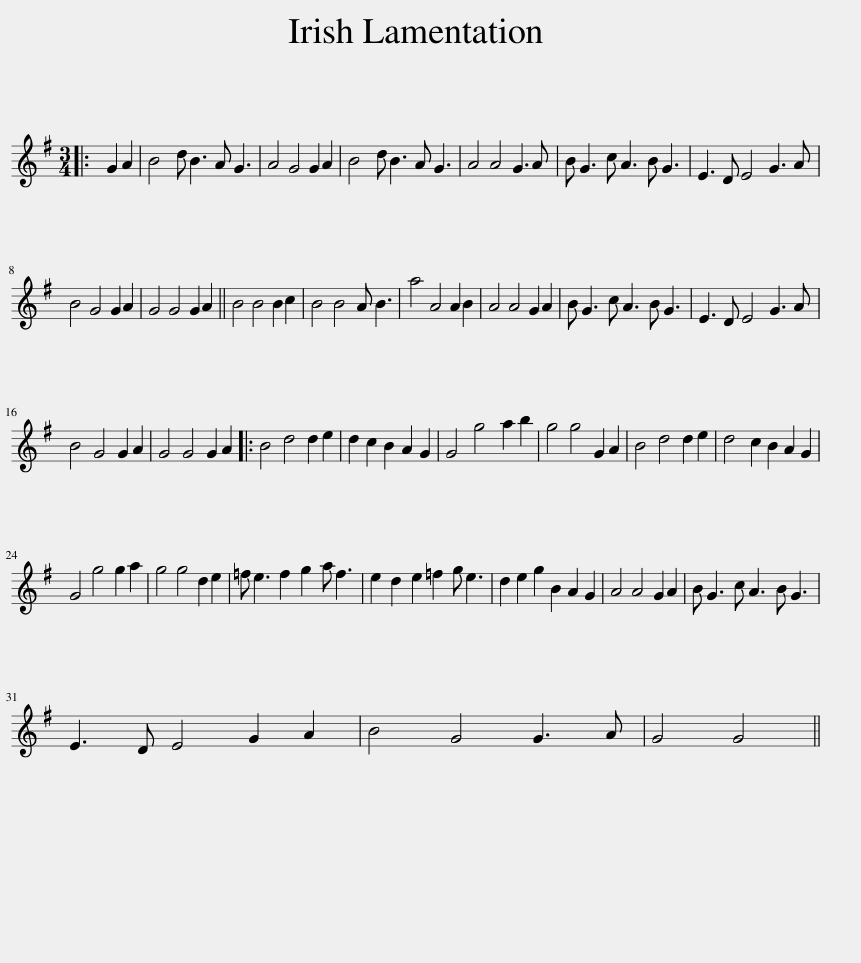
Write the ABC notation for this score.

X:1
L:1/8
M:3/4
I:linebreak $
K:G
V:1 treble
V:1
|: G2 A2 | B4 d B3 A G3 | A4 G4 G2 A2 | B4 d B3 A G3 | A4 A4 G3 A | %5
 B G3 c A3 B G3 | E3 D E4 G3 A |$ B4 G4 G2 A2 | G4 G4 G2 A2 || B4 B4 B2 c2 | %10
 B4 B4 A B3 | a4 A4 A2 B2 | A4 A4 G2 A2 | B G3 c A3 B G3 | E3 D E4 G3 A |$ %15
 B4 G4 G2 A2 | G4 G4 G2 A2 |: B4 d4 d2 e2 | d2 c2 B2 A2 G2 | G4 g4 a2 b2 | %20
 g4 g4 G2 A2 | B4 d4 d2 e2 | d4 c2 B2 A2 G2 |$ G4 g4 g2 a2 | g4 g4 d2 e2 | %25
 =f e3 f2 g2 a f3 | e2 d2 e2 =f2 g e3 | d2 e2 g2 B2 A2 G2 | A4 A4 G2 A2 | B G3 c A3 B G3 |$ %30
 E3 D E4 G2 A2 | B4 G4 G3 A | G4 G4 || %33
